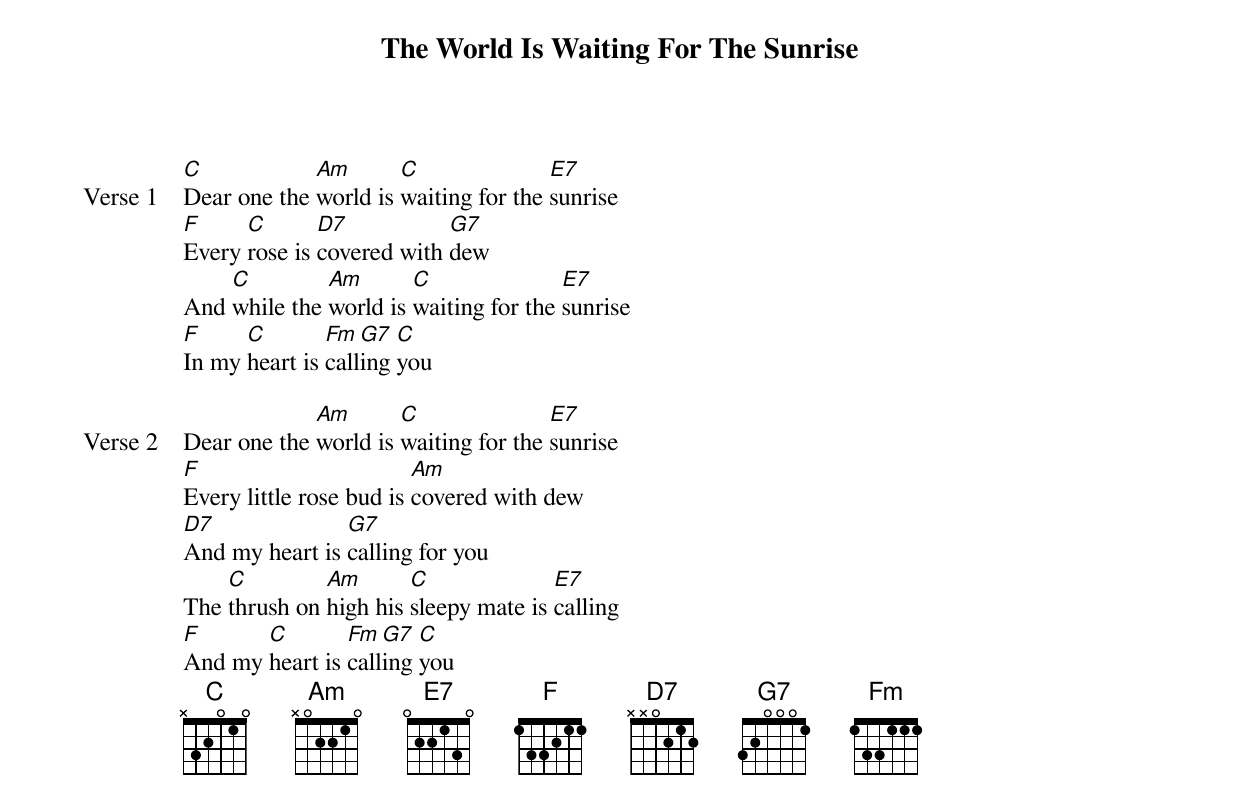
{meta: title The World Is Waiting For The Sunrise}
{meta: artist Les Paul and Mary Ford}
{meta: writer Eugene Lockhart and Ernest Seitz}

{start_of_verse: Verse 1}
[C]Dear one the [Am]world is [C]waiting for the [E7]sunrise
[F]Every [C]rose is [D7]covered with [G7]dew
And [C]while the [Am]world is [C]waiting for the [E7]sunrise
[F]In my [C]heart is [Fm]call[G7]ing [C]you
{end_of_verse}

{start_of_verse: Verse 2}
Dear one the [Am]world is [C]waiting for the [E7]sunrise
[F]Every little rose bud is [Am]covered with dew
[D7]And my heart is [G7]calling for you
The [C]thrush on [Am]high his [C]sleepy mate is [E7]calling
[F]And my [C]heart is [Fm]call[G7]ing [C]you
{end_of_verse}
